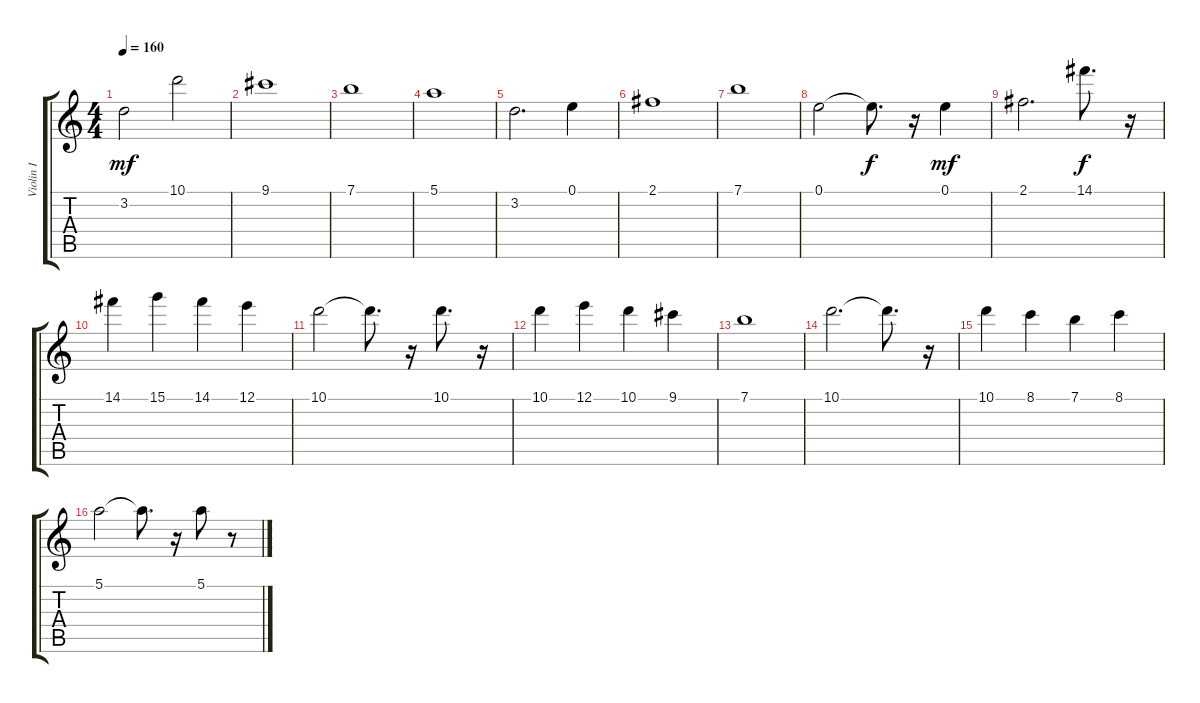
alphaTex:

\track ("Violin I" "Violin I") {instrument acousticguitarnylon}
\staff {score tabs}
\tuning (E4 B3 G3 D3 A2 E2) {hide}
\ts (4 4)
\tempo 160
\clef g2
\ks c
3.2.2{dy mf} 10.1.2 |
9.1.1 |
7.1.1 |
5.1.1 |
3.2.2{d} 0.1.4 |
2.1.1 |
7.1.1 |
0.1.2 0.1{t}.8{d dy f} r.16 0.1.4{dy mf} |
2.1.2{d} 14.1.8{d dy f} r.16 |
14.1.4 15.1.4 14.1.4 12.1.4 |
10.1.2 10.1{t}.8{d} r.16 10.1.8{d} r.16 |
10.1.4 12.1.4 10.1.4 9.1.4 |
7.1.1 |
10.1.2{d} 10.1{t}.8{d} r.16 |
10.1.4 8.1.4 7.1.4 8.1.4 |
5.1.2 5.1{t}.8{d} r.16 5.1.8 r.8
